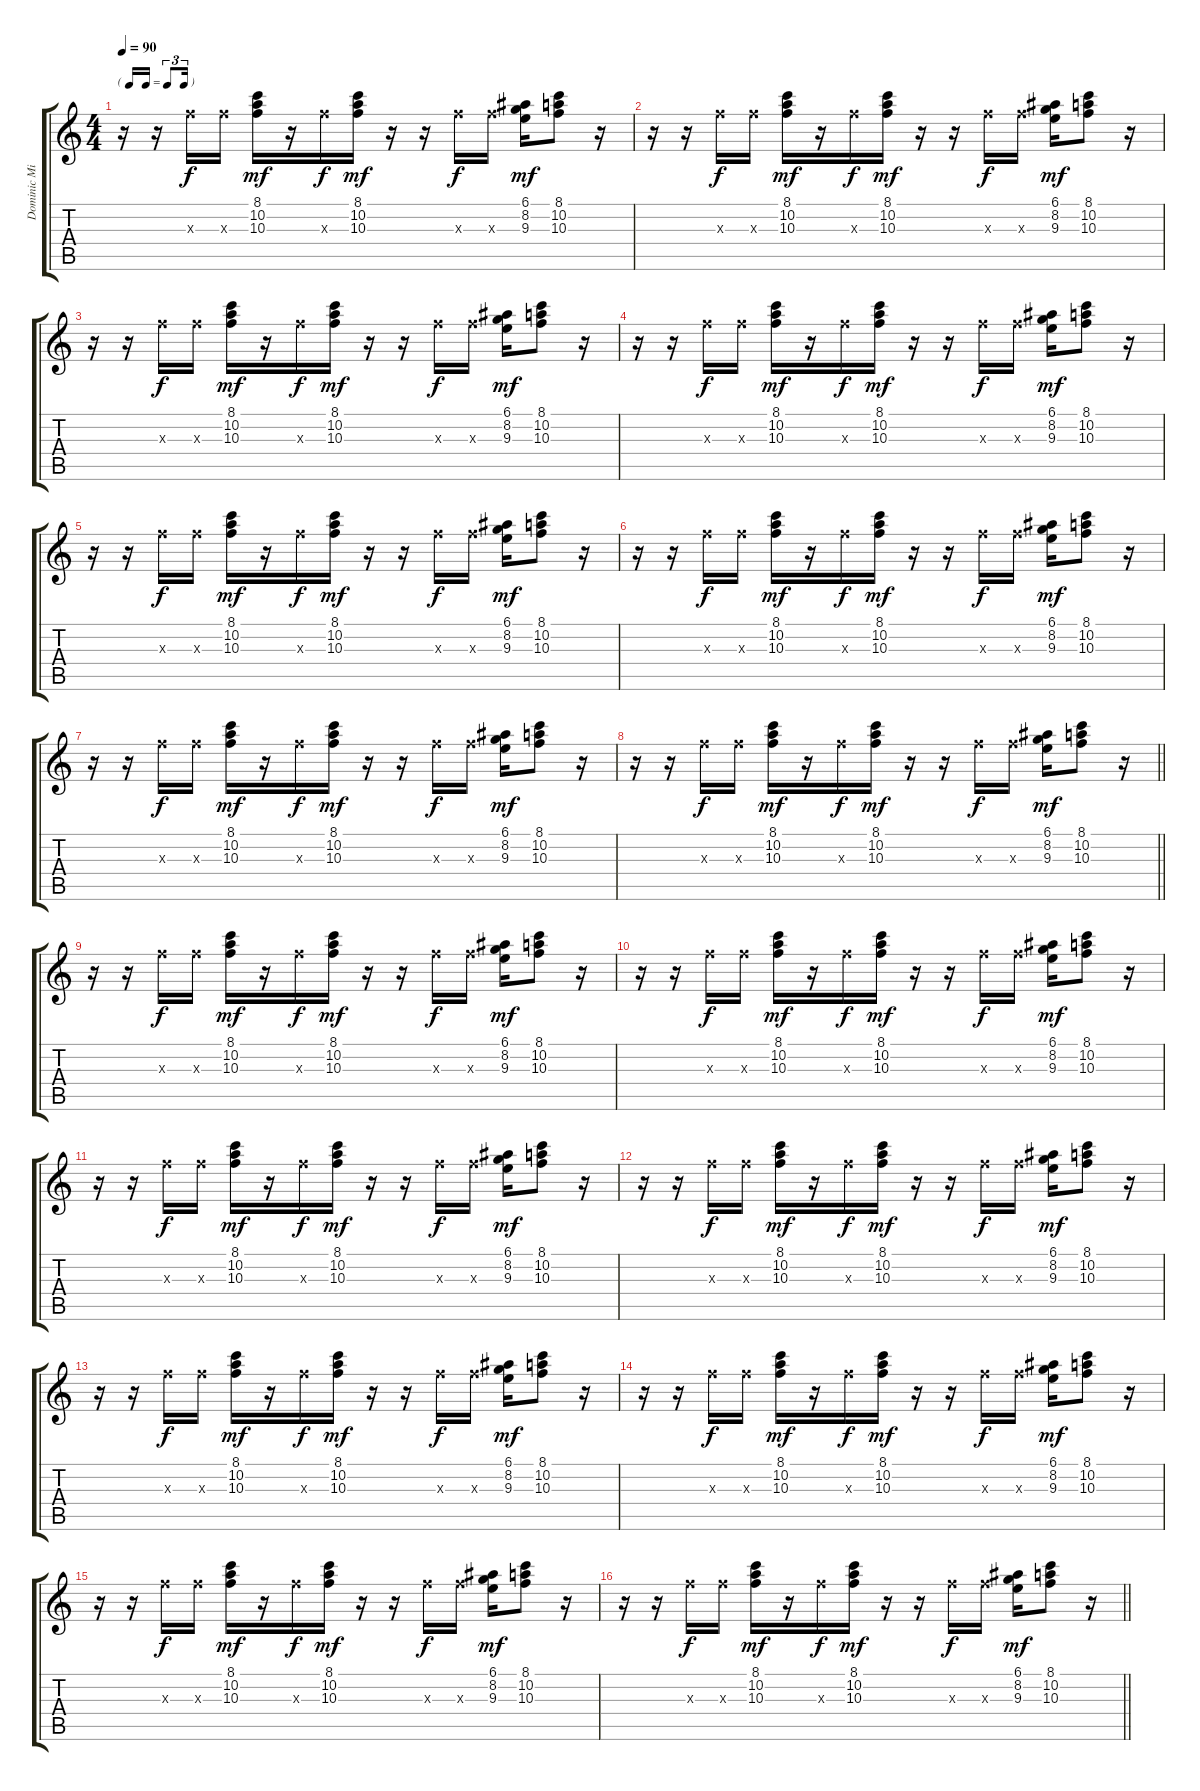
\track ("Dominic Miller" "Dominic Mi") {instrument electricguitarclean}
\staff {score tabs}
\tuning (E4 B3 G3 D3 A2 E2) {hide}
\ts (4 4)
\tf triplet16th
\tempo 90
\clef g2
\ks c
r.16{dy f} r.16 10.3{x}.16 10.3{x}.16 (8.1 10.2 10.3).16{dy mf} r.16 10.3{x}.16{dy f} (8.1 10.2 10.3).16{dy mf} r.16 r.16 10.3{x}.16{dy f} 10.3{x}.16 (6.1 8.2 9.3).16{dy mf} (8.1 10.2 10.3).8 r.16 |
r.16 r.16 10.3{x}.16{dy f} 10.3{x}.16 (8.1 10.2 10.3).16{dy mf} r.16 10.3{x}.16{dy f} (8.1 10.2 10.3).16{dy mf} r.16 r.16 10.3{x}.16{dy f} 10.3{x}.16 (6.1 8.2 9.3).16{dy mf} (8.1 10.2 10.3).8 r.16 |
r.16 r.16 10.3{x}.16{dy f} 10.3{x}.16 (8.1 10.2 10.3).16{dy mf} r.16 10.3{x}.16{dy f} (8.1 10.2 10.3).16{dy mf} r.16 r.16 10.3{x}.16{dy f} 10.3{x}.16 (6.1 8.2 9.3).16{dy mf} (8.1 10.2 10.3).8 r.16 |
r.16 r.16 10.3{x}.16{dy f} 10.3{x}.16 (8.1 10.2 10.3).16{dy mf} r.16 10.3{x}.16{dy f} (8.1 10.2 10.3).16{dy mf} r.16 r.16 10.3{x}.16{dy f} 10.3{x}.16 (6.1 8.2 9.3).16{dy mf} (8.1 10.2 10.3).8 r.16 |
r.16 r.16 10.3{x}.16{dy f} 10.3{x}.16 (8.1 10.2 10.3).16{dy mf} r.16 10.3{x}.16{dy f} (8.1 10.2 10.3).16{dy mf} r.16 r.16 10.3{x}.16{dy f} 10.3{x}.16 (6.1 8.2 9.3).16{dy mf} (8.1 10.2 10.3).8 r.16 |
r.16 r.16 10.3{x}.16{dy f} 10.3{x}.16 (8.1 10.2 10.3).16{dy mf} r.16 10.3{x}.16{dy f} (8.1 10.2 10.3).16{dy mf} r.16 r.16 10.3{x}.16{dy f} 10.3{x}.16 (6.1 8.2 9.3).16{dy mf} (8.1 10.2 10.3).8 r.16 |
r.16 r.16 10.3{x}.16{dy f} 10.3{x}.16 (8.1 10.2 10.3).16{dy mf} r.16 10.3{x}.16{dy f} (8.1 10.2 10.3).16{dy mf} r.16 r.16 10.3{x}.16{dy f} 10.3{x}.16 (6.1 8.2 9.3).16{dy mf} (8.1 10.2 10.3).8 r.16 |
\barLineRight lightlight
r.16 r.16 10.3{x}.16{dy f} 10.3{x}.16 (8.1 10.2 10.3).16{dy mf} r.16 10.3{x}.16{dy f} (8.1 10.2 10.3).16{dy mf} r.16 r.16 10.3{x}.16{dy f} 10.3{x}.16 (6.1 8.2 9.3).16{dy mf} (8.1 10.2 10.3).8 r.16 |
r.16 r.16 10.3{x}.16{dy f} 10.3{x}.16 (8.1 10.2 10.3).16{dy mf} r.16 10.3{x}.16{dy f} (8.1 10.2 10.3).16{dy mf} r.16 r.16 10.3{x}.16{dy f} 10.3{x}.16 (6.1 8.2 9.3).16{dy mf} (8.1 10.2 10.3).8 r.16 |
r.16 r.16 10.3{x}.16{dy f} 10.3{x}.16 (8.1 10.2 10.3).16{dy mf} r.16 10.3{x}.16{dy f} (8.1 10.2 10.3).16{dy mf} r.16 r.16 10.3{x}.16{dy f} 10.3{x}.16 (6.1 8.2 9.3).16{dy mf} (8.1 10.2 10.3).8 r.16 |
r.16 r.16 10.3{x}.16{dy f} 10.3{x}.16 (8.1 10.2 10.3).16{dy mf} r.16 10.3{x}.16{dy f} (8.1 10.2 10.3).16{dy mf} r.16 r.16 10.3{x}.16{dy f} 10.3{x}.16 (6.1 8.2 9.3).16{dy mf} (8.1 10.2 10.3).8 r.16 |
r.16 r.16 10.3{x}.16{dy f} 10.3{x}.16 (8.1 10.2 10.3).16{dy mf} r.16 10.3{x}.16{dy f} (8.1 10.2 10.3).16{dy mf} r.16 r.16 10.3{x}.16{dy f} 10.3{x}.16 (6.1 8.2 9.3).16{dy mf} (8.1 10.2 10.3).8 r.16 |
r.16 r.16 10.3{x}.16{dy f} 10.3{x}.16 (8.1 10.2 10.3).16{dy mf} r.16 10.3{x}.16{dy f} (8.1 10.2 10.3).16{dy mf} r.16 r.16 10.3{x}.16{dy f} 10.3{x}.16 (6.1 8.2 9.3).16{dy mf} (8.1 10.2 10.3).8 r.16 |
r.16 r.16 10.3{x}.16{dy f} 10.3{x}.16 (8.1 10.2 10.3).16{dy mf} r.16 10.3{x}.16{dy f} (8.1 10.2 10.3).16{dy mf} r.16 r.16 10.3{x}.16{dy f} 10.3{x}.16 (6.1 8.2 9.3).16{dy mf} (8.1 10.2 10.3).8 r.16 |
r.16 r.16 10.3{x}.16{dy f} 10.3{x}.16 (8.1 10.2 10.3).16{dy mf} r.16 10.3{x}.16{dy f} (8.1 10.2 10.3).16{dy mf} r.16 r.16 10.3{x}.16{dy f} 10.3{x}.16 (6.1 8.2 9.3).16{dy mf} (8.1 10.2 10.3).8 r.16 |
\barLineRight lightlight
r.16 r.16 10.3{x}.16{dy f} 10.3{x}.16 (8.1 10.2 10.3).16{dy mf} r.16 10.3{x}.16{dy f} (8.1 10.2 10.3).16{dy mf} r.16 r.16 10.3{x}.16{dy f} 10.3{x}.16 (6.1 8.2 9.3).16{dy mf} (8.1 10.2 10.3).8 r.16
